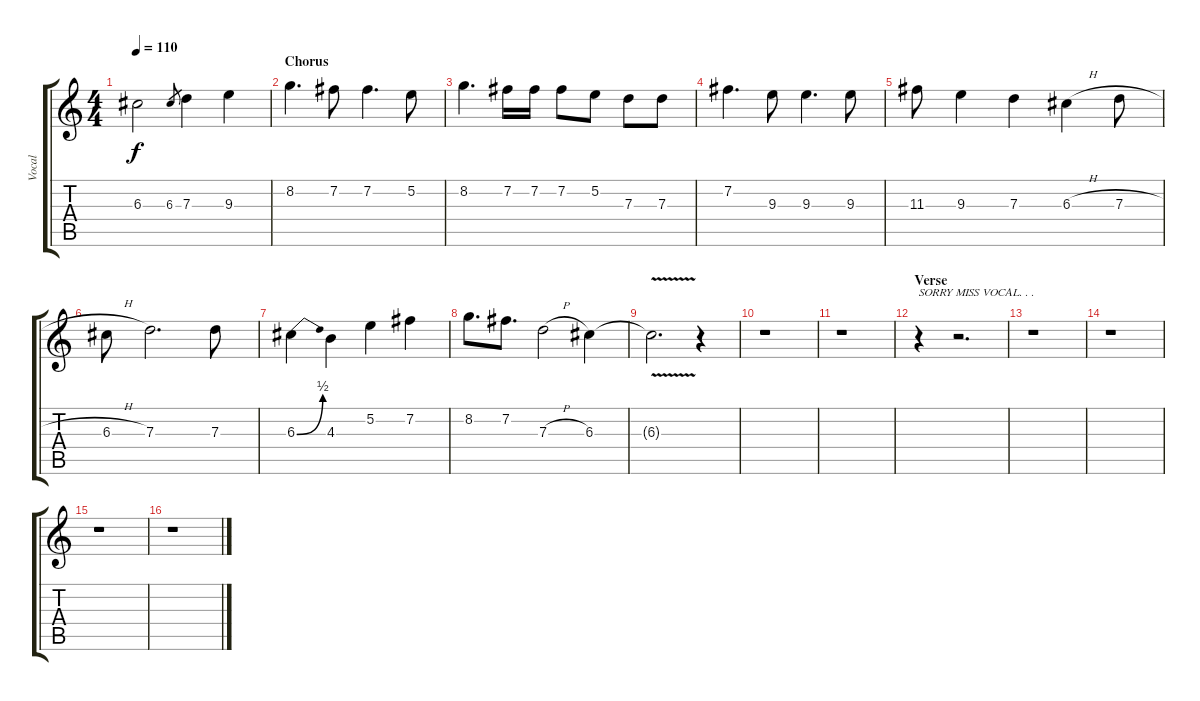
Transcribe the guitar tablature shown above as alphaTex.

\track ("Vocal" "Vocal") {instrument overdrivenguitar}
\staff {score tabs}
\tuning (E4 B3 G3 D3 A2 E2) {hide}
\ts (4 4)
\tempo 110
\clef g2
\ks c
6.3{t}.2{dy f} 6.3.8{gr} 7.3.4 9.3.4 |
\section ("" "Chorus")
8.2.4{d} 7.2.8 7.2.4{d} 5.2.8 |
8.2.4{d} 7.2.16 7.2.16 7.2.8 5.2.8 7.3.8 7.3.8 |
7.2.4{d} 9.3.8 9.3.4{d} 9.3.8 |
11.3.8 9.3.4 7.3.4 6.3{h}.4 7.3{h}.8 |
6.3{h}.8 7.3.2{d} 7.3.8 |
6.3{be (bend 0 0 60 2)}.4 4.3.4 5.2.4 7.2.4 |
8.2.8{d} 7.2.8{d} 7.3{h}.2 6.3.4 |
6.3{v t}.2{d} r.4 |
r.1 |
r.1 |
\section ("" "Verse")
r.4{txt "SORRY MISS VOCAL. . ."} r.2{d} |
r.1 |
r.1 |
r.1 |
r.1
